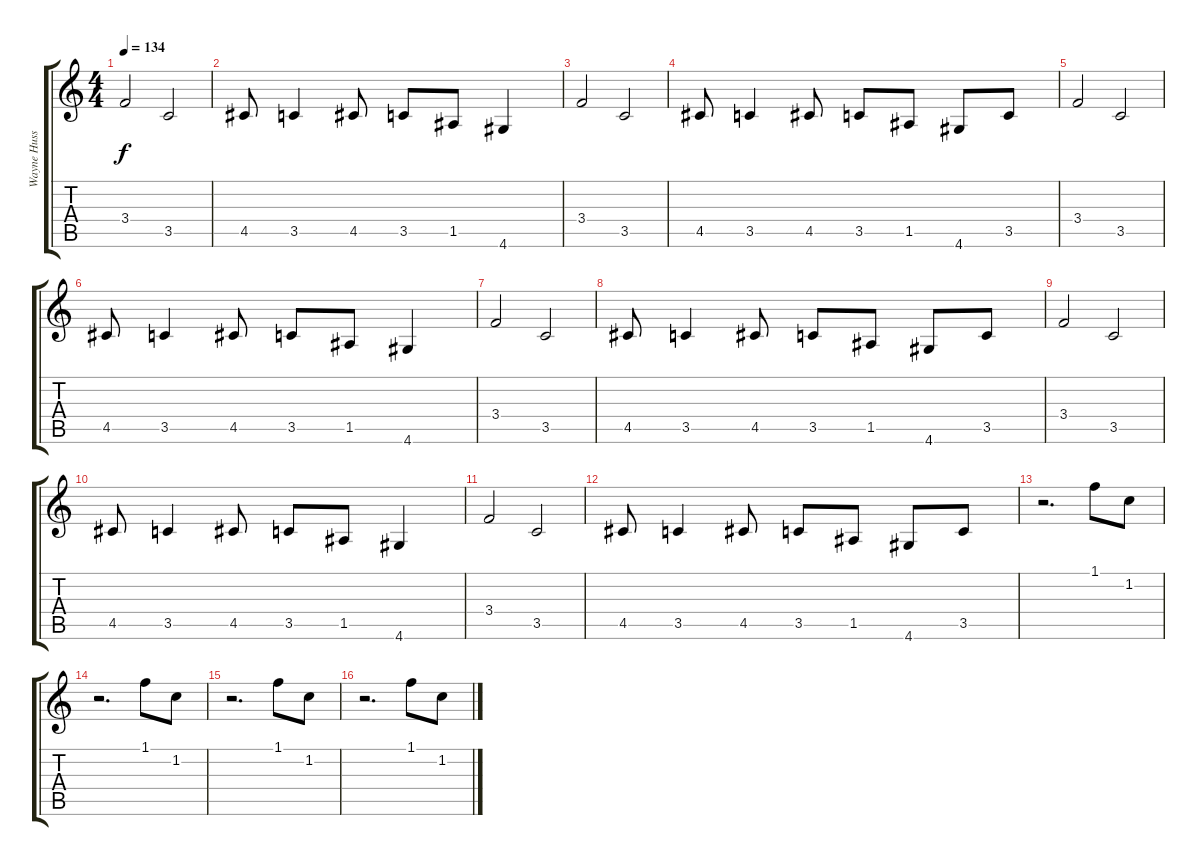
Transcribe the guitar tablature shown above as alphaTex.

\track ("Wayne Hussey" "Wayne Huss") {instrument acousticguitarsteel}
\staff {score tabs}
\tuning (E4 B3 G3 D3 A2 E2) {hide}
\ts (4 4)
\tempo 134
\clef g2
\ks c
3.4.2{dy f} 3.5.2 |
4.5.8 3.5.4 4.5.8 3.5.8 1.5.8 4.6.4 |
3.4.2 3.5.2 |
4.5.8 3.5.4 4.5.8 3.5.8 1.5.8 4.6.8 3.5.8 |
3.4.2 3.5.2 |
4.5.8 3.5.4 4.5.8 3.5.8 1.5.8 4.6.4 |
3.4.2 3.5.2 |
4.5.8 3.5.4 4.5.8 3.5.8 1.5.8 4.6.8 3.5.8 |
3.4.2 3.5.2 |
4.5.8 3.5.4 4.5.8 3.5.8 1.5.8 4.6.4 |
3.4.2 3.5.2 |
4.5.8 3.5.4 4.5.8 3.5.8 1.5.8 4.6.8 3.5.8 |
r.2{d} 1.1.8 1.2.8 |
r.2{d} 1.1.8 1.2.8 |
r.2{d} 1.1.8 1.2.8 |
r.2{d} 1.1.8 1.2.8
